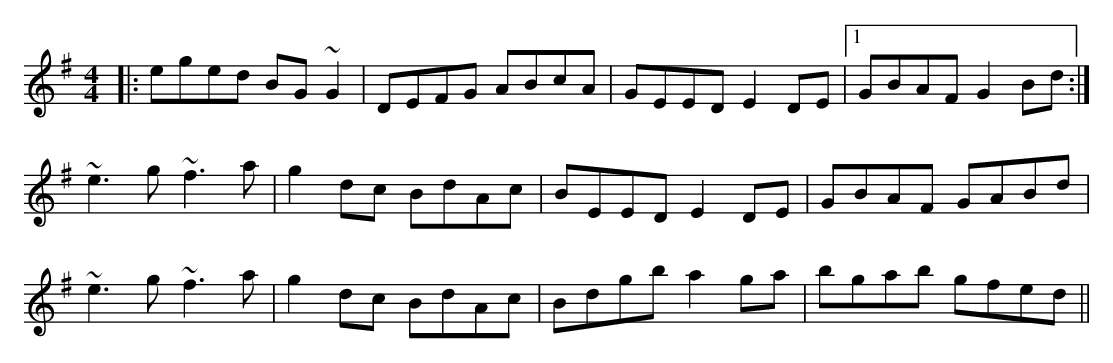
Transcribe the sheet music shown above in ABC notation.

X:1
M:4/4
K:G
|:eged BG~G2|DEFG ABcA|GEED E2DE|1 GBAF G2Bd:|
~e3g ~f3a|g2dc BdAc|BEED E2DE|GBAF GABd|
~e3g ~f3a|g2dc BdAc|Bdgb a2ga|bgab gfed||
